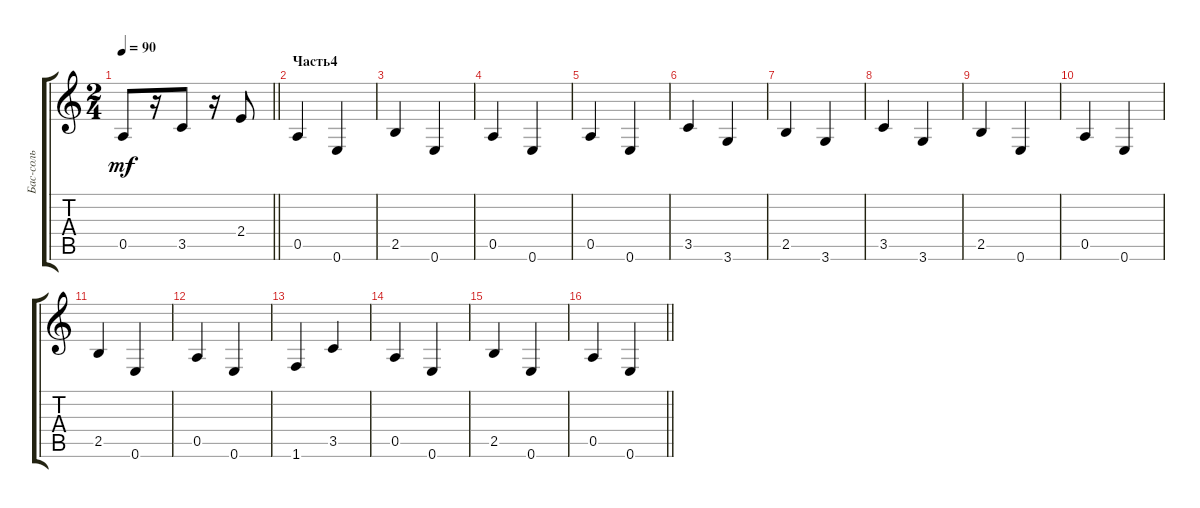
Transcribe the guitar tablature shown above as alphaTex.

\track ("Бас-соль" "Бас-соль") {mute instrument electricbassfinger}
\staff {score tabs}
\tuning (E4 B3 G3 D3 A2 E2) {hide}
\ts (2 4)
\tempo 90
\clef g2
\barLineRight lightlight
\ks c
0.5.8{dy mf} r.16 3.5.8 r.16 2.4.8 |
\section ("" "Часть4")
0.5.4 0.6.4 |
2.5.4 0.6.4 |
0.5.4 0.6.4 |
0.5.4 0.6.4 |
3.5.4 3.6.4 |
2.5.4 3.6.4 |
3.5.4 3.6.4 |
2.5.4 0.6.4 |
0.5.4 0.6.4 |
2.5.4 0.6.4 |
0.5.4 0.6.4 |
1.6.4 3.5.4 |
0.5.4 0.6.4 |
2.5.4 0.6.4 |
\barLineRight lightlight
0.5.4 0.6.4
